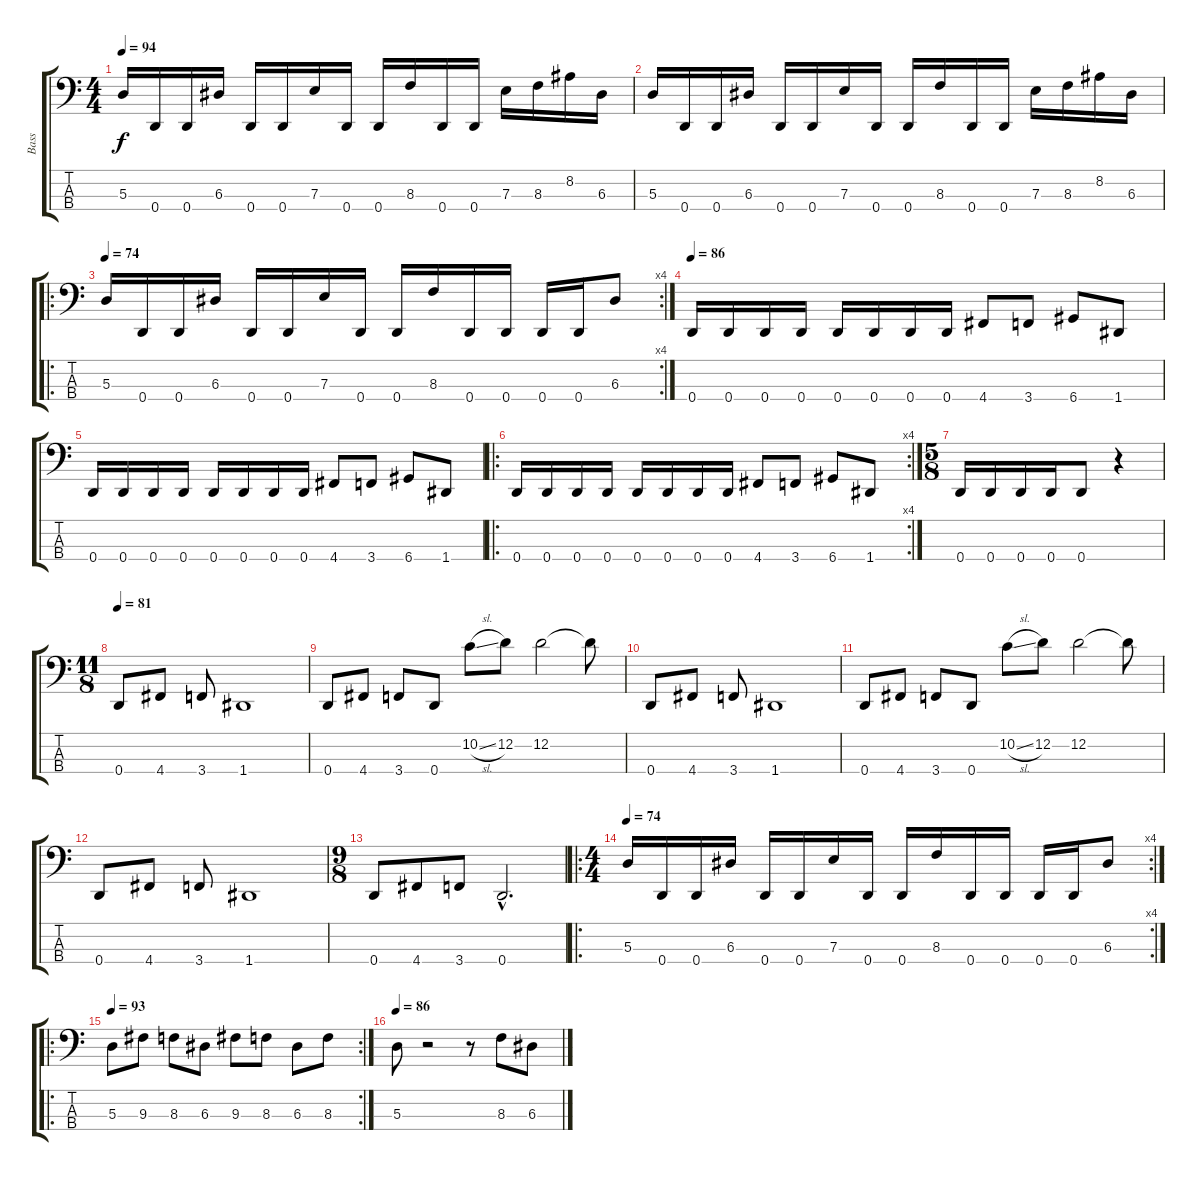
\track ("Bass" "Bass") {instrument electricbasspick}
\staff {score tabs}
\tuning (G2 D2 A1 D1) {hide}
\ts (4 4)
\tempo 94
\clef f4
\ks c
5.3.16{dy f} 0.4.16 0.4.16 6.3.16 0.4.16 0.4.16 7.3.16 0.4.16 0.4.16 8.3.16 0.4.16 0.4.16 7.3.16 8.3.16 8.2.16 6.3.16 |
5.3.16 0.4.16 0.4.16 6.3.16 0.4.16 0.4.16 7.3.16 0.4.16 0.4.16 8.3.16 0.4.16 0.4.16 7.3.16 8.3.16 8.2.16 6.3.16 |
\ro
\rc 4
\tempo 74
5.3.16 0.4.16 0.4.16 6.3.16 0.4.16 0.4.16 7.3.16 0.4.16 0.4.16 8.3.16 0.4.16 0.4.16 0.4.16 0.4.16 6.3.8 |
\tempo 86
0.4.16 0.4.16 0.4.16 0.4.16 0.4.16 0.4.16 0.4.16 0.4.16 4.4.8 3.4.8 6.4.8 1.4.8 |
0.4.16 0.4.16 0.4.16 0.4.16 0.4.16 0.4.16 0.4.16 0.4.16 4.4.8 3.4.8 6.4.8 1.4.8 |
\ro
\rc 4
0.4.16 0.4.16 0.4.16 0.4.16 0.4.16 0.4.16 0.4.16 0.4.16 4.4.8 3.4.8 6.4.8 1.4.8 |
\ts (5 8)
0.4.16 0.4.16 0.4.16 0.4.16 0.4.8 r.4 |
\ts (11 8)
\tempo 81
0.4.8 4.4.8 3.4.8 1.4.1 |
0.4.8 4.4.8 3.4.8 0.4.8 10.2{sl}.8 12.2.8 12.2.2 12.2{t}.8 |
0.4.8 4.4.8 3.4.8 1.4.1 |
0.4.8 4.4.8 3.4.8 0.4.8 10.2{sl}.8 12.2.8 12.2.2 12.2{t}.8 |
0.4.8 4.4.8 3.4.8 1.4.1 |
\ts (9 8)
0.4.8 4.4.8 3.4.8 0.4{hac}.2{d} |
\ro
\rc 4
\ts (4 4)
\tempo 74
5.3.16 0.4.16 0.4.16 6.3.16 0.4.16 0.4.16 7.3.16 0.4.16 0.4.16 8.3.16 0.4.16 0.4.16 0.4.16 0.4.16 6.3.8 |
\ro
\rc 2
\tempo 93
5.3.8 9.3.8 8.3.8 6.3.8 9.3.8 8.3.8 6.3.8 8.3.8 |
\tempo 86
5.3.8 r.2 r.8 8.3.8 6.3.8
